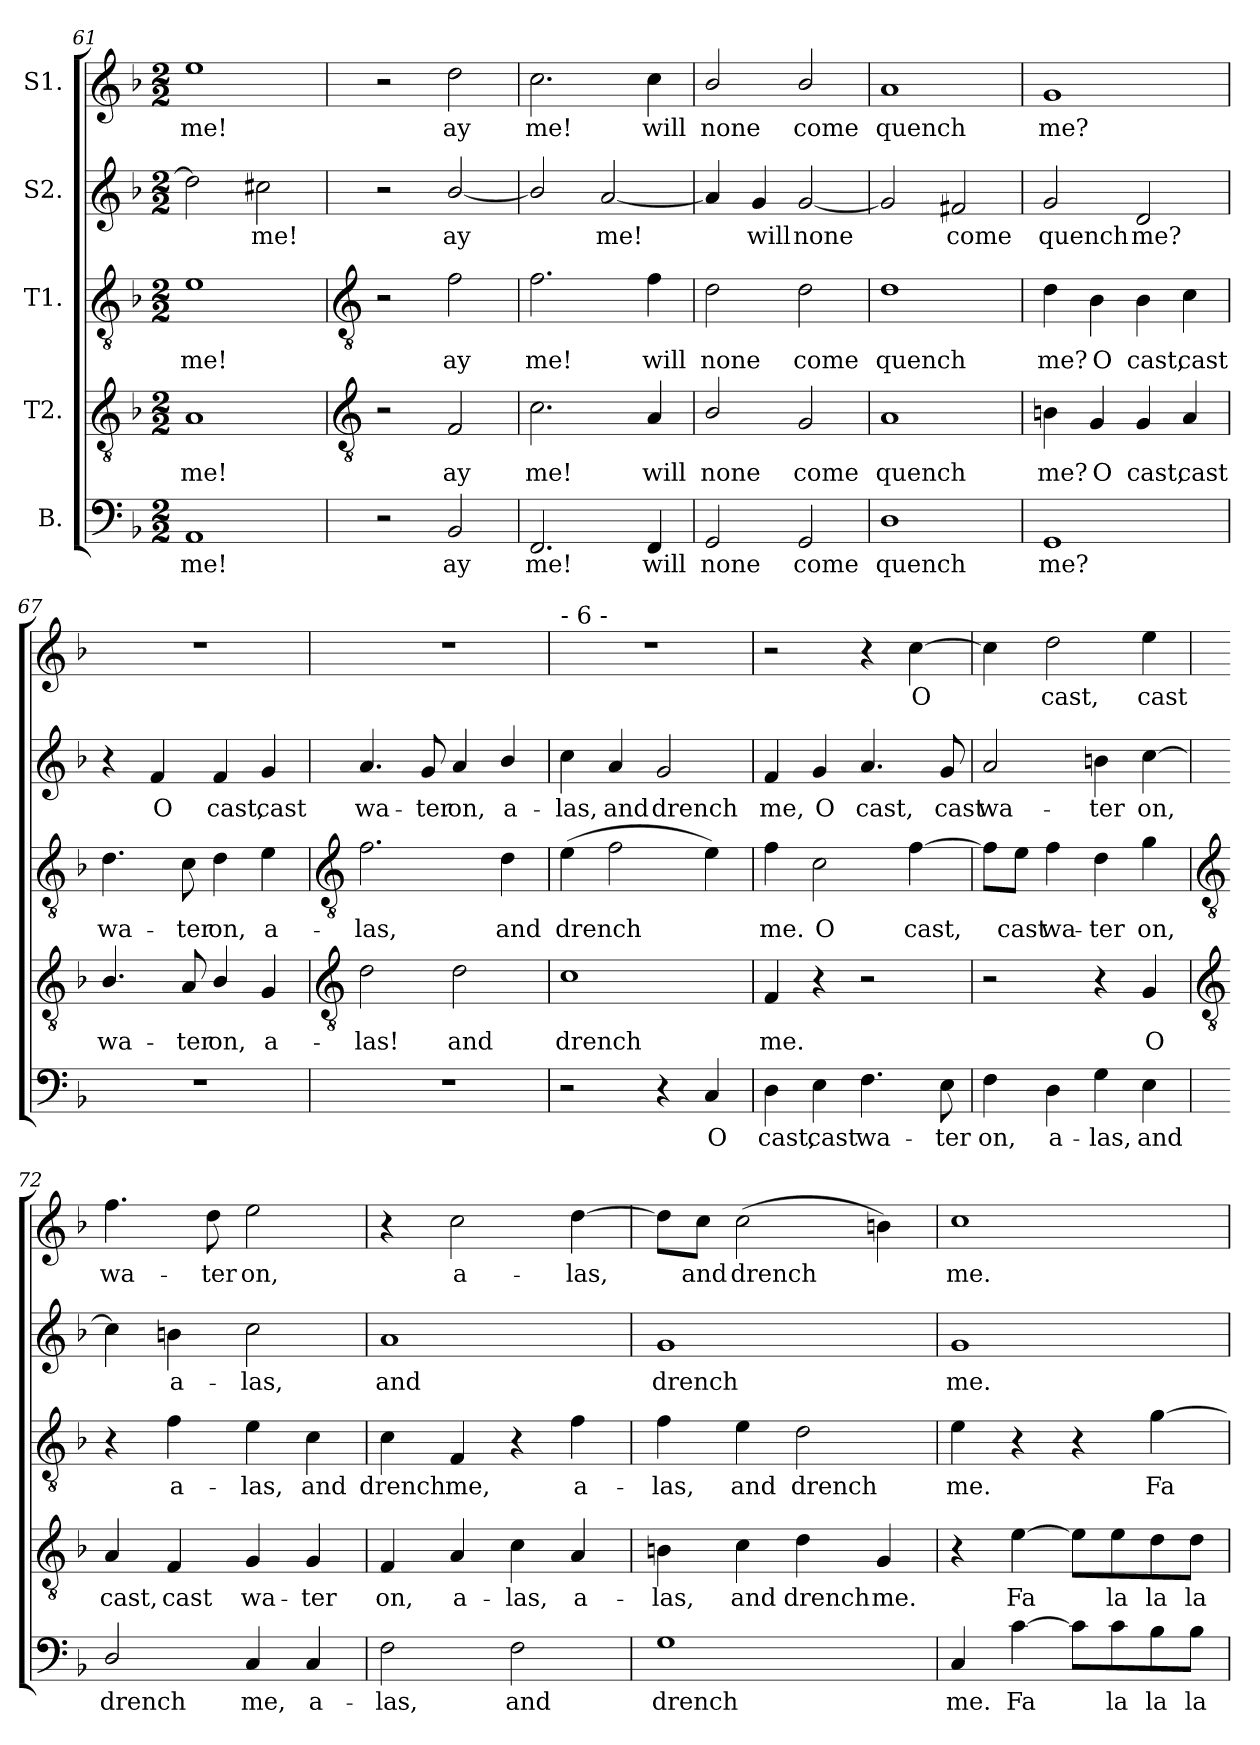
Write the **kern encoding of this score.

**kern	**text	**kern	**text	**kern	**text	**kern	**text	**kern	**text
*part5	*part5	*part4	*part4	*part3	*part3	*part2	*part2	*part1	*part1
*staff5	*staff5	*staff4	*staff4	*staff3	*staff3	*staff2	*staff2	*staff1	*staff1
*I"B.	*	*I"T2.	*	*I"T1.	*	*I"S2.	*	*I"S1.	*
*clefF4	*	*clefGv2	*	*clefGv2	*	*clefG2	*	*clefG2	*
*k[b-]	*	*k[b-]	*	*k[b-]	*	*k[b-]	*	*k[b-]	*
*F:	*	*F:	*	*F:	*	*F:	*	*F:	*
*M2/2	*	*M2/2	*	*M2/2	*	*M2/2	*	*M2/2	*
=61	=61	=61	=61	=61	=61	=61	=61	=61	=61
!	!LO:LY:b	!	!LO:LY:b	!	!LO:LY:b	!	!	!	!LO:LY:b
1AA	me!	1A	me!	1e	me!	2dd]	.	1ee	me!
!	!	!	!	!	!	!	!LO:LY:b	!	!
.	.	.	.	.	.	2cc#X	me!	.	.
!!LO:LB:g=z
=62	=62	=62	=62	=62	=62	=62	=62	=62	=62
*	*	*clefGv2	*	*clefGv2	*	*	*	*	*
2r	.	2r	.	2r	.	2r	.	2r	.
!	!LO:LY:b	!	!LO:LY:b	!	!LO:LY:b	!	!LO:LY:b	!	!LO:LY:b
2BB-	ay	2F	ay	2f	ay	[2b-/	ay	2dd	ay
=63	=63	=63	=63	=63	=63	=63	=63	=63	=63
!	!LO:LY:b	!	!LO:LY:b	!	!LO:LY:b	!	!	!	!LO:LY:b
2.FF	me!	2.c	me!	2.f	me!	2b-/]	.	2.cc	me!
!	!	!	!	!	!	!	!LO:LY:b	!	!
.	.	.	.	.	.	[2a	me!	.	.
!	!LO:LY:b	!	!LO:LY:b	!	!LO:LY:b	!	!	!	!LO:LY:b
4FF	will	4A	will	4f	will	.	.	4cc	will
=64	=64	=64	=64	=64	=64	=64	=64	=64	=64
!	!LO:LY:b	!	!LO:LY:b	!	!LO:LY:b	!	!	!	!LO:LY:b
2GG	none	2B-/	none	2d	none	4a]	.	2b-/	none
!	!	!	!	!	!	!	!LO:LY:b	!	!
.	.	.	.	.	.	4g	will	.	.
!	!LO:LY:b	!	!LO:LY:b	!	!LO:LY:b	!	!LO:LY:b	!	!LO:LY:b
2GG	come	2G/	come	2d	come	[2g	none	2b-/	come
=65	=65	=65	=65	=65	=65	=65	=65	=65	=65
!	!LO:LY:b	!	!LO:LY:b	!	!LO:LY:b	!	!	!	!LO:LY:b
1D	quench	1A	quench	1d	quench	2g]	.	1a	quench
!	!	!	!	!	!	!	!LO:LY:b	!	!
.	.	.	.	.	.	2f#X	come	.	.
=66	=66	=66	=66	=66	=66	=66	=66	=66	=66
!	!LO:LY:b	!	!LO:LY:b	!	!LO:LY:b	!	!LO:LY:b	!	!LO:LY:b
1GG	me?	4Bn	me?	4d	me?	2g	quench	1g	me?
!	!	!	!LO:LY:b	!	!LO:LY:b	!	!	!	!
.	.	4G	O	4B-	O	.	.	.	.
!	!	!	!LO:LY:b	!	!LO:LY:b	!	!LO:LY:b	!	!
.	.	4G	cast,	4B-	cast,	2d	me?	.	.
!	!	!	!LO:LY:b	!	!LO:LY:b	!	!	!	!
.	.	4A	cast	4c	cast	.	.	.	.
=67	=67	=67	=67	=67	=67	=67	=67	=67	=67
!	!	!	!LO:LY:b	!	!LO:LY:b	!	!	!	!
1r	.	4.B-/	wa-	4.d	wa-	4r	.	1r	.
!	!	!	!	!	!	!	!LO:LY:b	!	!
.	.	.	.	.	.	4f	O	.	.
!	!	!	!LO:LY:b	!	!LO:LY:b	!	!	!	!
.	.	8A/	-ter	8c	-ter	.	.	.	.
!	!	!	!LO:LY:b	!	!LO:LY:b	!	!LO:LY:b	!	!
.	.	4B-/	on,	4d	on,	4f	cast,	.	.
!	!	!	!LO:LY:b	!	!LO:LY:b	!	!LO:LY:b	!	!
.	.	4G	a-	4e	a-	4g	cast	.	.
!!LO:LB:g=z
=68	=68	=68	=68	=68	=68	=68	=68	=68	=68
*	*	*clefGv2	*	*clefGv2	*	*	*	*	*
!	!	!	!LO:LY:b	!	!LO:LY:b	!	!LO:LY:b	!	!
1r	.	2d	-las!	2.f	-las,	4.a	wa-	1r	.
!	!	!	!	!	!	!	!LO:LY:b	!	!
.	.	.	.	.	.	8g	-ter	.	.
!	!	!	!LO:LY:b	!	!	!	!LO:LY:b	!	!
.	.	2d	and	.	.	4a	on,	.	.
!	!	!	!	!	!LO:LY:b	!	!LO:LY:b	!	!
.	.	.	.	4d	and	4b-/	a-	.	.
=69	=69	=69	=69	=69	=69	=69	=69	=69	=69
!	!	!	!	!	!	!	!	!LO:TX:a:t=- 6 -	!
!	!	!	!LO:LY:b	!	!LO:LY:b	!	!LO:LY:b	!	!
2r	.	1c	drench	(>4e	drench	4cc	-las,	1r	.
!	!	!	!	!	!	!	!LO:LY:b	!	!
.	.	.	.	2f	.	4a	and	.	.
!	!	!	!	!	!	!	!LO:LY:b	!	!
4r	.	.	.	.	.	2g	drench	.	.
!	!LO:LY:b	!	!	!	!	!	!	!	!
4C	O	.	.	4e)	.	.	.	.	.
=70	=70	=70	=70	=70	=70	=70	=70	=70	=70
!	!LO:LY:b	!	!LO:LY:b	!	!LO:LY:b	!	!LO:LY:b	!	!
4D	cast,	4F	me.	4f	me.	4f	me,	2r	.
!	!LO:LY:b	!	!	!	!LO:LY:b	!	!LO:LY:b	!	!
4E	cast	4r	.	2c	O	4g	O	.	.
!	!LO:LY:b	!	!	!	!	!	!LO:LY:b	!	!
4.F	wa-	2r	.	.	.	4.a	cast,	4r	.
!	!	!	!	!	!LO:LY:b	!	!	!	!LO:LY:b
.	.	.	.	[4f	cast,	.	.	[4cc	O
!	!LO:LY:b	!	!	!	!	!	!LO:LY:b	!	!
8E	-ter	.	.	.	.	8g	cast	.	.
=71	=71	=71	=71	=71	=71	=71	=71	=71	=71
!	!LO:LY:b	!	!	!	!	!	!LO:LY:b	!	!
4F	on,	2r	.	8fL]	.	2a	wa-	4cc]	.
!	!	!	!	!	!LO:LY:b	!	!	!	!
.	.	.	.	8eJ	cast	.	.	.	.
!	!LO:LY:b	!	!	!	!LO:LY:b	!	!	!	!LO:LY:b
4D	a-	.	.	4f	wa-	.	.	2dd	cast,
!	!LO:LY:b	!	!	!	!LO:LY:b	!	!LO:LY:b	!	!
4G	-las,	4r	.	4d	-ter	4bn	-ter	.	.
!	!LO:LY:b	!	!LO:LY:b	!	!LO:LY:b	!	!LO:LY:b	!	!LO:LY:b
4E	and	4G	O	4g	on,	[4cc	on,	4ee	cast
!!LO:LB:g=z
=72	=72	=72	=72	=72	=72	=72	=72	=72	=72
*	*	*clefGv2	*	*clefGv2	*	*	*	*	*
!	!LO:LY:b	!	!LO:LY:b	!	!	!	!	!	!LO:LY:b
2D/	drench	4A	cast,	4r	.	4cc]	.	4.ff	wa-
!	!	!	!LO:LY:b	!	!LO:LY:b	!	!LO:LY:b	!	!
.	.	4F	cast	4f	a-	4bn	a-	.	.
!	!	!	!	!	!	!	!	!	!LO:LY:b
.	.	.	.	.	.	.	.	8dd	-ter
!	!LO:LY:b	!	!LO:LY:b	!	!LO:LY:b	!	!LO:LY:b	!	!LO:LY:b
4C	me,	4G	wa-	4e	-las,	2cc	-las,	2ee	on,
!	!LO:LY:b	!	!LO:LY:b	!	!LO:LY:b	!	!	!	!
4C	a-	4G	-ter	4c	and	.	.	.	.
=73	=73	=73	=73	=73	=73	=73	=73	=73	=73
!	!LO:LY:b	!	!LO:LY:b	!	!LO:LY:b	!	!LO:LY:b	!	!
2F	-las,	4F	on,	4c	drench	1a	and	4r	.
!	!	!	!LO:LY:b	!	!LO:LY:b	!	!	!	!LO:LY:b
.	.	4A	a-	4F	me,	.	.	2cc	a-
!	!LO:LY:b	!	!LO:LY:b	!	!	!	!	!	!
2F	and	4c	-las,	4r	.	.	.	.	.
!	!	!	!LO:LY:b	!	!LO:LY:b	!	!	!	!LO:LY:b
.	.	4A	a-	4f	a-	.	.	[4dd	-las,
=74	=74	=74	=74	=74	=74	=74	=74	=74	=74
!	!LO:LY:b	!	!LO:LY:b	!	!LO:LY:b	!	!LO:LY:b	!	!
1G	drench	4Bn	-las,	4f	-las,	1g	drench	8ddL]	.
!	!	!	!	!	!	!	!	!	!LO:LY:b
.	.	.	.	.	.	.	.	8ccJ	and
!	!	!	!LO:LY:b	!	!LO:LY:b	!	!	!	!LO:LY:b
.	.	4c	and	4e	and	.	.	(>2cc	drench
!	!	!	!LO:LY:b	!	!LO:LY:b	!	!	!	!
.	.	4d	drench	2d	drench	.	.	.	.
!	!	!	!LO:LY:b	!	!	!	!	!	!
.	.	4G	me.	.	.	.	.	4bn)	.
=75	=75	=75	=75	=75	=75	=75	=75	=75	=75
!	!LO:LY:b	!	!	!	!LO:LY:b	!	!LO:LY:b	!	!LO:LY:b
4C	me.	4r	.	4e	me.	1g	me.	1cc	me.
!	!LO:LY:b	!	!LO:LY:b	!	!	!	!	!	!
[4c	Fa	[4e	Fa	4r	.	.	.	.	.
8cL]	.	8eL]	.	4r	.	.	.	.	.
!	!LO:LY:b	!	!LO:LY:b	!	!	!	!	!	!
8c	la	8e	la	.	.	.	.	.	.
!	!LO:LY:b	!	!LO:LY:b	!	!LO:LY:b	!	!	!	!
8B-	la	8d	la	[4g	Fa	.	.	.	.
!	!LO:LY:b	!	!LO:LY:b	!	!	!	!	!	!
8B-J	la	8dJ	la	.	.	.	.	.	.
=	=	=	=	=	=	=	=	=	=
*-	*-	*-	*-	*-	*-	*-	*-	*-	*-
